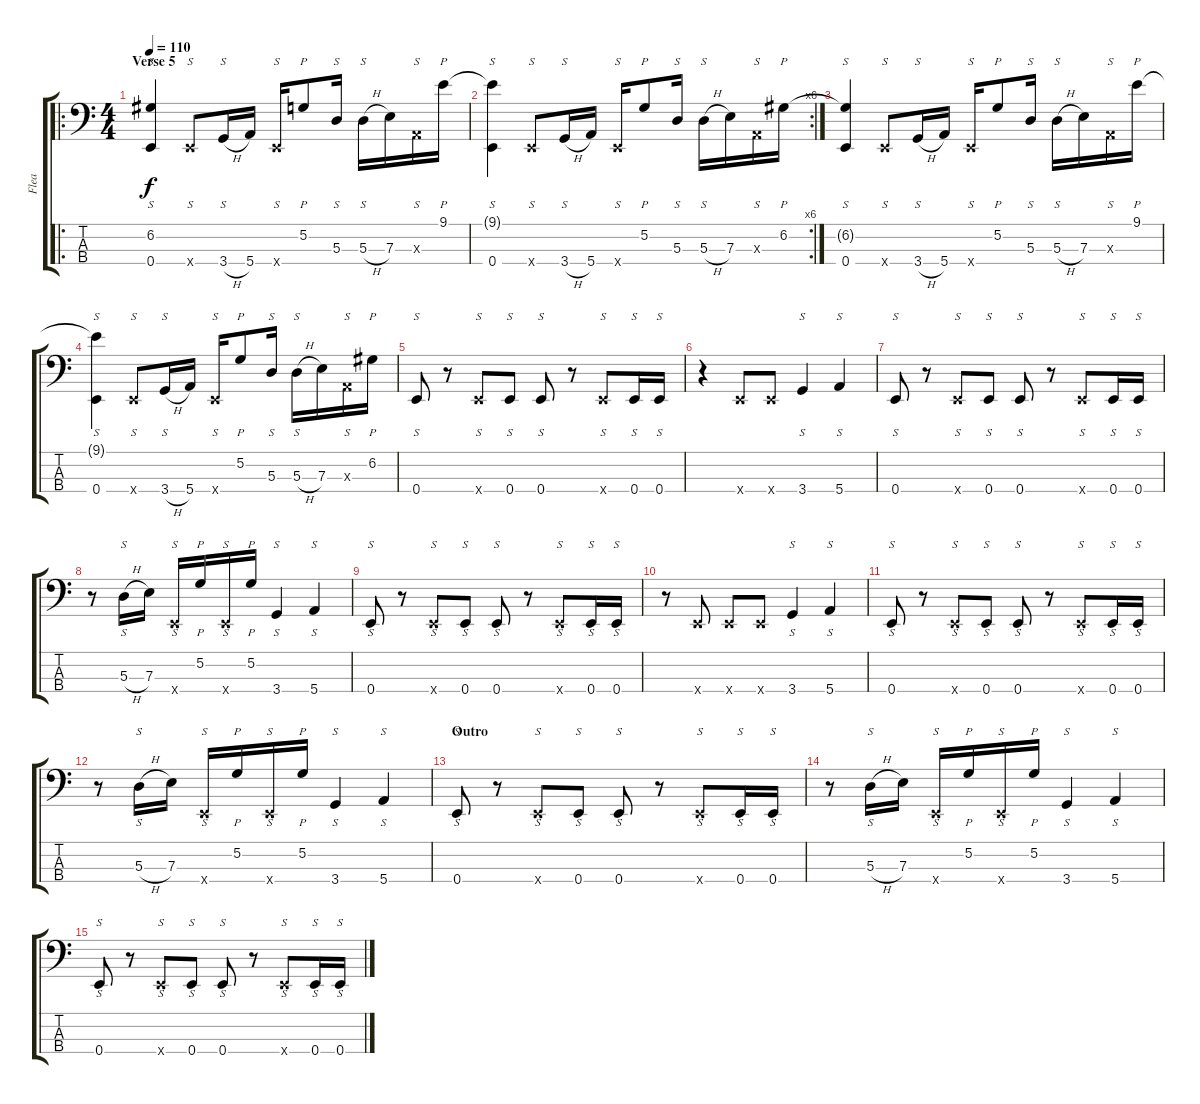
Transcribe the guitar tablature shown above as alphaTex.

\track ("Flea" "Flea") {instrument slapbass1}
\staff {score tabs}
\tuning (G2 D2 A1 E1) {hide}
\ro
\ts (4 4)
\section ("" "Verse 5")
\tempo 110
\clef f4
\ks c
(6.2{t} 0.4).4{s dy f} 0.4{x}.8{s} 3.4{h}.16{s} 5.4.16 0.4{x}.16{s} 5.2.8{p} 5.3.16{s} 5.3{h}.16{s} 7.3.16 0.3{x}.16{s} 9.1.16{p} |
\rc 6
(9.1{t} 0.4).4{s} 0.4{x}.8{s} 3.4{h}.16{s} 5.4.16 0.4{x}.16{s} 5.2.8{p} 5.3.16{s} 5.3{h}.16{s} 7.3.16 0.3{x}.16{s} 6.2.16{p} |
(6.2{t} 0.4).4{s} 0.4{x}.8{s} 3.4{h}.16{s} 5.4.16 0.4{x}.16{s} 5.2.8{p} 5.3.16{s} 5.3{h}.16{s} 7.3.16 0.3{x}.16{s} 9.1.16{p} |
(9.1{t} 0.4).4{s} 0.4{x}.8{s} 3.4{h}.16{s} 5.4.16 0.4{x}.16{s} 5.2.8{p} 5.3.16{s} 5.3{h}.16{s} 7.3.16 0.3{x}.16{s} 6.2.16{p} |
0.4.8{s} r.8 0.4{x}.8{s} 0.4.8{s} 0.4.8{s} r.8 0.4{x}.8{s} 0.4.16{s} 0.4.16{s} |
r.4 0.4{x}.8 0.4{x}.8 3.4.4{s} 5.4.4{s} |
0.4.8{s} r.8 0.4{x}.8{s} 0.4.8{s} 0.4.8{s} r.8 0.4{x}.8{s} 0.4.16{s} 0.4.16{s} |
r.8 5.3{h}.16{s} 7.3.16 0.4{x}.16{s} 5.2.16{p} 0.4{x}.16{s} 5.2.16{p} 3.4.4{s} 5.4.4{s} |
0.4.8{s} r.8 0.4{x}.8{s} 0.4.8{s} 0.4.8{s} r.8 0.4{x}.8{s} 0.4.16{s} 0.4.16{s} |
r.8 0.4{x}.8 0.4{x}.8 0.4{x}.8 3.4.4{s} 5.4.4{s} |
0.4.8{s} r.8 0.4{x}.8{s} 0.4.8{s} 0.4.8{s} r.8 0.4{x}.8{s} 0.4.16{s} 0.4.16{s} |
r.8 5.3{h}.16{s} 7.3.16 0.4{x}.16{s} 5.2.16{p} 0.4{x}.16{s} 5.2.16{p} 3.4.4{s} 5.4.4{s} |
\section ("" "Outro")
0.4.8{s} r.8 0.4{x}.8{s} 0.4.8{s} 0.4.8{s} r.8 0.4{x}.8{s} 0.4.16{s} 0.4.16{s} |
r.8 5.3{h}.16{s} 7.3.16 0.4{x}.16{s} 5.2.16{p} 0.4{x}.16{s} 5.2.16{p} 3.4.4{s} 5.4.4{s} |
0.4.8{s} r.8 0.4{x}.8{s} 0.4.8{s} 0.4.8{s} r.8 0.4{x}.8{s} 0.4.16{s} 0.4.16{s}
